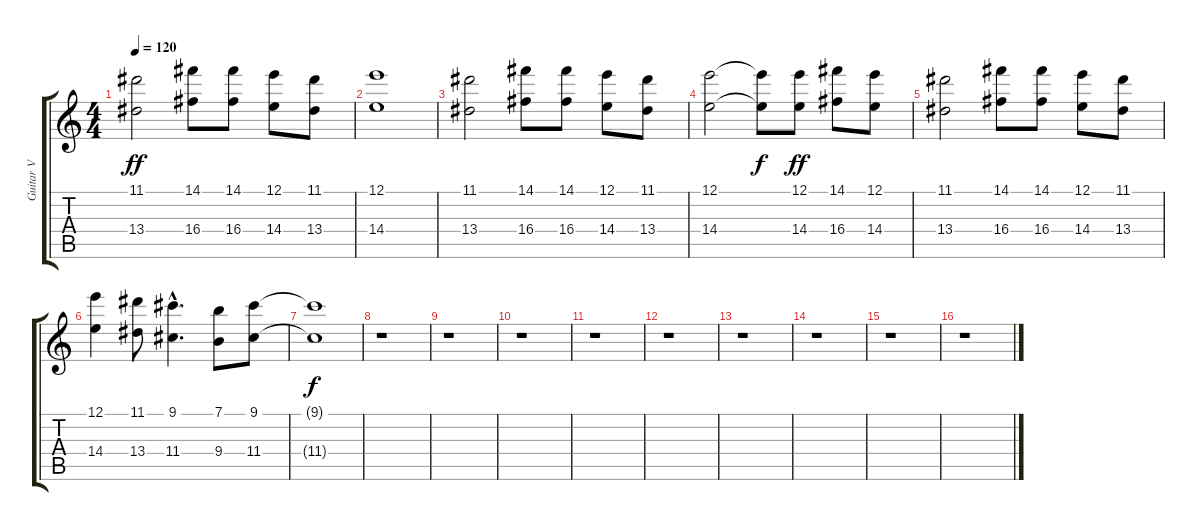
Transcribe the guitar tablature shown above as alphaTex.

\track ("Guitar V" "Guitar V") {instrument distortionguitar}
\staff {score tabs}
\tuning (E4 B3 G3 D3 A2 E2) {hide}
\ts (4 4)
\tempo 120
\clef g2
\ks c
(11.1 13.4).2{dy ff} (14.1 16.4).8 (14.1 16.4).8 (12.1 14.4).8 (11.1 13.4).8 |
(12.1 14.4).1 |
(11.1 13.4).2 (14.1 16.4).8 (14.1 16.4).8 (12.1 14.4).8 (11.1 13.4).8 |
(12.1 14.4).2 (12.1{t} 14.4{t}).8{dy f} (12.1 14.4).8{dy ff} (14.1 16.4).8 (12.1 14.4).8 |
(11.1 13.4).2 (14.1 16.4).8 (14.1 16.4).8 (12.1 14.4).8 (11.1 13.4).8 |
(12.1 14.4).4 (11.1 13.4).8 (9.1{hac} 11.4{hac}).4{d} (7.1 9.4).8 (9.1 11.4).8 |
(9.1{t} 11.4{t}).1{dy f} |
r.1 |
r.1 |
r.1 |
r.1 |
r.1 |
r.1 |
r.1 |
r.1 |
r.1
